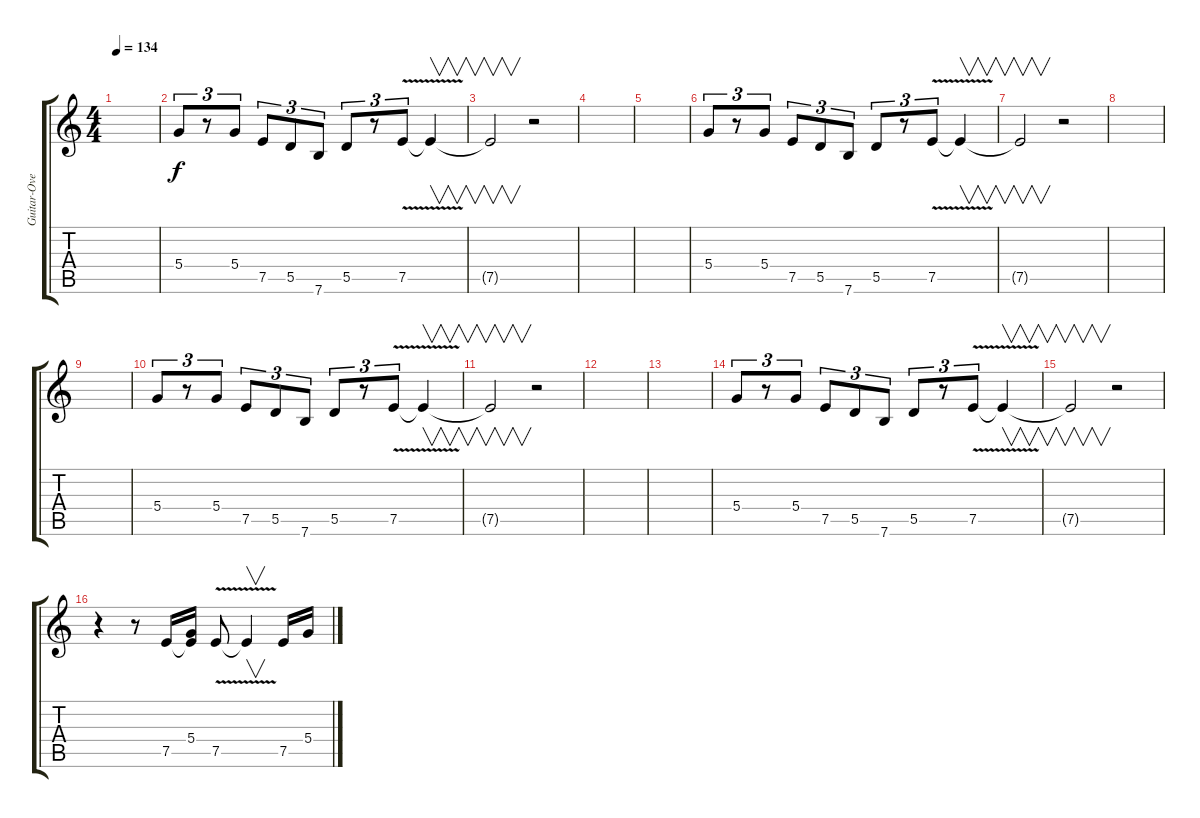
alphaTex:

\track ("Guitar-Overdubs" "Guitar-Ove") {instrument distortionguitar}
\staff {score tabs}
\tuning (E4 B3 G3 D3 A2 E2) {hide}
\ts (4 4)
\tempo 134
\clef g2
\ks c
|
5.4.8{tu (3 2)} r.8{tu (3 2)} 5.4.8{tu (3 2)} 7.5.8{tu (3 2)} 5.5.8{tu (3 2)} 7.6.8{tu (3 2)} 5.5.8{tu (3 2)} r.8{tu (3 2)} 7.5{v}.8{tu (3 2)} 7.5{t}.4{v} |
7.5{t}.2{v} r.2 |
|
|
5.4.8{tu (3 2)} r.8{tu (3 2)} 5.4.8{tu (3 2)} 7.5.8{tu (3 2)} 5.5.8{tu (3 2)} 7.6.8{tu (3 2)} 5.5.8{tu (3 2)} r.8{tu (3 2)} 7.5{v}.8{tu (3 2)} 7.5{t}.4{v} |
7.5{t}.2{v} r.2 |
|
|
5.4.8{tu (3 2)} r.8{tu (3 2)} 5.4.8{tu (3 2)} 7.5.8{tu (3 2)} 5.5.8{tu (3 2)} 7.6.8{tu (3 2)} 5.5.8{tu (3 2)} r.8{tu (3 2)} 7.5{v}.8{tu (3 2)} 7.5{t}.4{v} |
7.5{t}.2{v} r.2 |
|
|
5.4.8{tu (3 2)} r.8{tu (3 2)} 5.4.8{tu (3 2)} 7.5.8{tu (3 2)} 5.5.8{tu (3 2)} 7.6.8{tu (3 2)} 5.5.8{tu (3 2)} r.8{tu (3 2)} 7.5{v}.8{tu (3 2)} 7.5{t}.4{v} |
7.5{t}.2{v} r.2 |
r.4 r.8 7.5.16 (5.4 7.5{t}).16 7.5{v}.8 7.5{t}.4{v} 7.5.16 5.4.16
